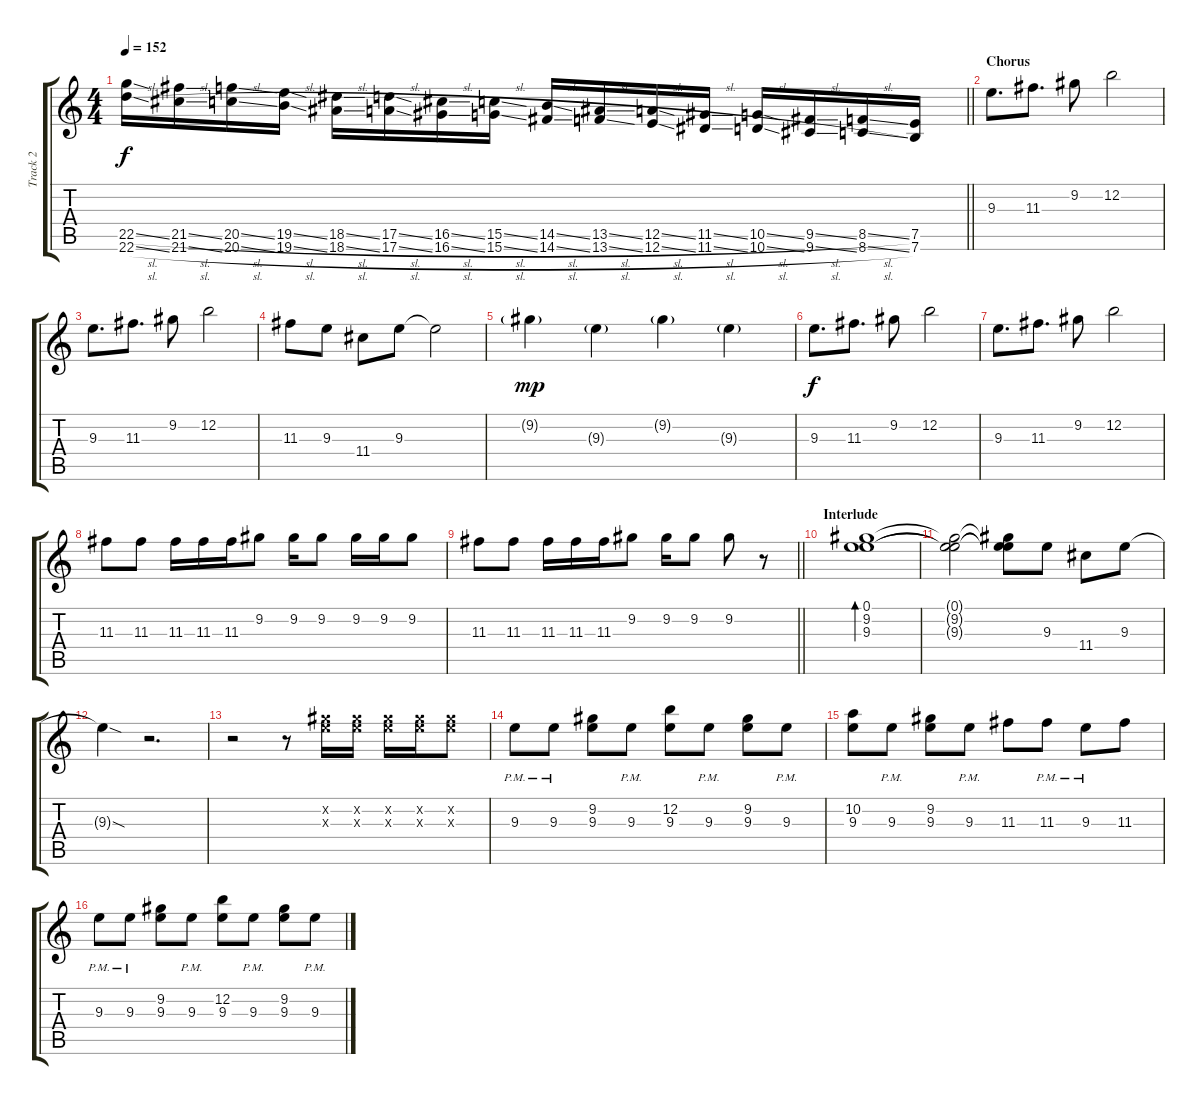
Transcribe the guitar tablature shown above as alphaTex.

\track ("Track 2" "Track 2") {instrument overdrivenguitar}
\staff {score tabs}
\tuning (E4 B3 G3 D3 A2 E2) {hide}
\ts (4 4)
\tempo 152
\clef g2
\barLineRight lightlight
\ks c
(22.5{sl} 22.6{sl}).16{dy f} (21.5{sl} 21.6{sl}).16 (20.5{sl} 20.6{sl}).16 (19.5{sl} 19.6{sl}).16 (18.5{sl} 18.6{sl}).16 (17.5{sl} 17.6{sl}).16 (16.5{sl} 16.6{sl}).16 (15.5{sl} 15.6{sl}).16 (14.5{sl} 14.6{sl}).16 (13.5{sl} 13.6{sl}).16 (12.5{sl} 12.6{sl}).16 (11.5{sl} 11.6{sl}).16 (10.5{sl} 10.6{sl}).16 (9.5{sl} 9.6{sl}).16 (8.5{sl} 8.6{sl}).16 (7.5 7.6).16 |
\section ("" "Chorus")
9.3.8{d} 11.3.8{d} 9.2.8 12.2.2 |
9.3.8{d} 11.3.8{d} 9.2.8 12.2.2 |
11.3.8 9.3.8 11.4.8 9.3.8 9.3{t}.2 |
9.2{g}.4{dy mp} 9.3{g}.4 9.2{g}.4 9.3{g}.4 |
9.3.8{d dy f} 11.3.8{d} 9.2.8 12.2.2 |
9.3.8{d} 11.3.8{d} 9.2.8 12.2.2 |
11.3.8 11.3.8 11.3.16 11.3.16 11.3.16 9.2.8 9.2.16 9.2.8 9.2.16 9.2.16 9.2.8 |
\barLineRight lightlight
11.3.8 11.3.8 11.3.16 11.3.16 11.3.16 9.2.8 9.2.16 9.2.8 9.2.8 r.8 |
\section ("" "Interlude")
(0.1 9.2 9.3).1{bd 120} |
(0.1{t} 9.2{t} 9.3{t}).2 (0.1{t} 9.2{t} 9.3{t}).8 9.3.8 11.4.8 9.3.8 |
9.3{sod t}.4 r.2{d} |
r.2 r.8 (9.2{x} 9.3{x}).16 (9.2{x} 9.3{x}).16 (9.2{x} 9.3{x}).16 (9.2{x} 9.3{x}).16 (9.2{x} 9.3{x}).8 |
9.3{pm}.8 9.3{pm}.8 (9.2 9.3).8 9.3{pm}.8 (12.2 9.3).8 9.3{pm}.8 (9.2 9.3).8 9.3{pm}.8 |
(10.2 9.3).8 9.3{pm}.8 (9.2 9.3).8 9.3{pm}.8 11.3.8 11.3{pm}.8 9.3{pm}.8 11.3.8 |
9.3{pm}.8 9.3{pm}.8 (9.2 9.3).8 9.3{pm}.8 (12.2 9.3).8 9.3{pm}.8 (9.2 9.3).8 9.3{pm}.8
